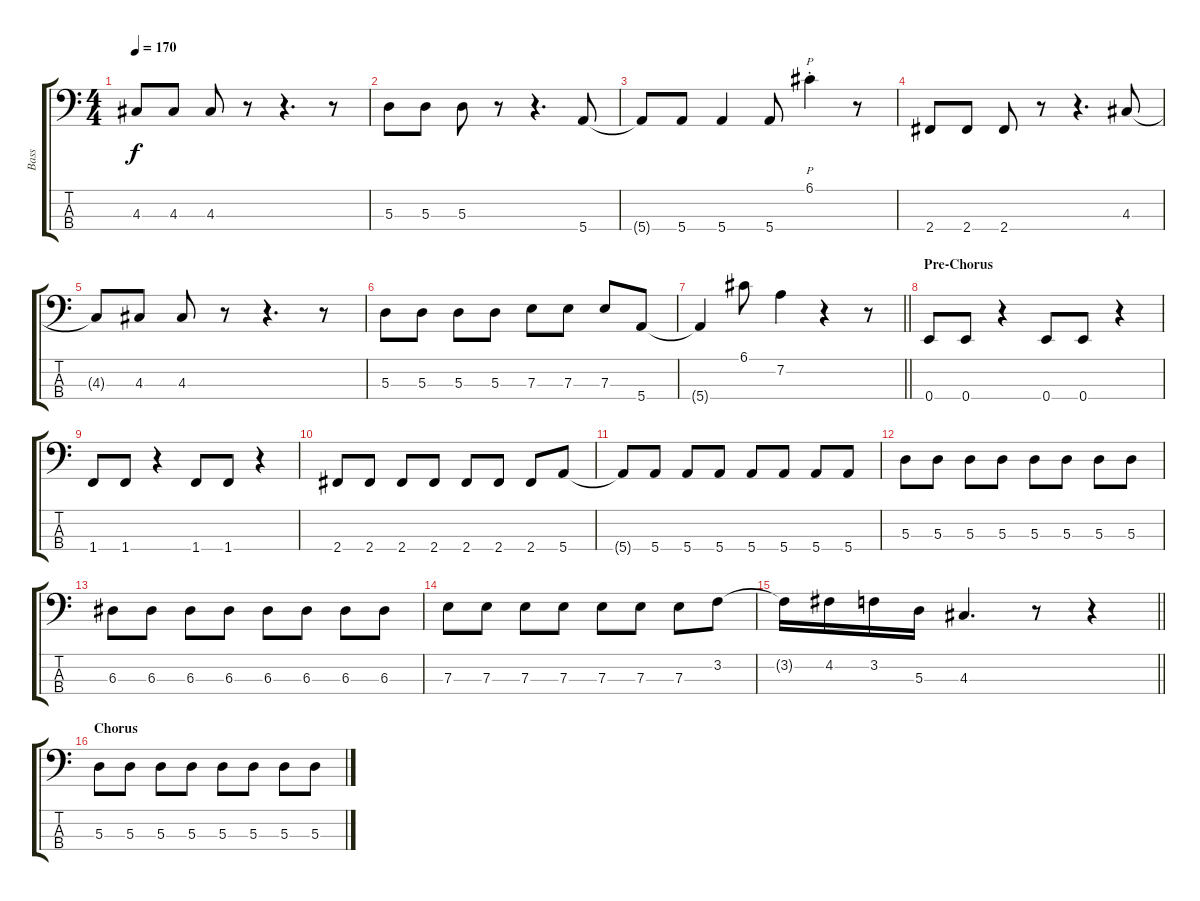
\track ("Bass" "Bass") {instrument electricbassfinger}
\staff {score tabs}
\tuning (G2 D2 A1 E1) {hide}
\ts (4 4)
\tempo 170
\clef f4
\ks c
4.3{t}.8{dy f} 4.3.8 4.3.8 r.8 r.4{d} r.8 |
5.3.8 5.3.8 5.3.8 r.8 r.4{d} 5.4.8 |
5.4{t}.8 5.4.8 5.4.4 5.4.8 6.1{st}.4{p} r.8 |
2.4.8 2.4.8 2.4.8 r.8 r.4{d} 4.3.8 |
4.3{t}.8 4.3.8 4.3.8 r.8 r.4{d} r.8 |
5.3.8 5.3.8 5.3.8 5.3.8 7.3.8 7.3.8 7.3.8 5.4.8 |
\barLineRight lightlight
5.4{t}.4 6.1.8 7.2.4 r.4 r.8 |
\section ("" "Pre-Chorus")
0.4.8 0.4.8 r.4 0.4.8 0.4.8 r.4 |
1.4.8 1.4.8 r.4 1.4.8 1.4.8 r.4 |
2.4.8 2.4.8 2.4.8 2.4.8 2.4.8 2.4.8 2.4.8 5.4.8 |
5.4{t}.8 5.4.8 5.4.8 5.4.8 5.4.8 5.4.8 5.4.8 5.4.8 |
5.3.8 5.3.8 5.3.8 5.3.8 5.3.8 5.3.8 5.3.8 5.3.8 |
6.3.8 6.3.8 6.3.8 6.3.8 6.3.8 6.3.8 6.3.8 6.3.8 |
7.3.8 7.3.8 7.3.8 7.3.8 7.3.8 7.3.8 7.3.8 3.2.8 |
\barLineRight lightlight
3.2{t}.16 4.2.16 3.2.16 5.3.16 4.3.4{d} r.8 r.4 |
\section ("" "Chorus")
5.3.8 5.3.8 5.3.8 5.3.8 5.3.8 5.3.8 5.3.8 5.3.8
